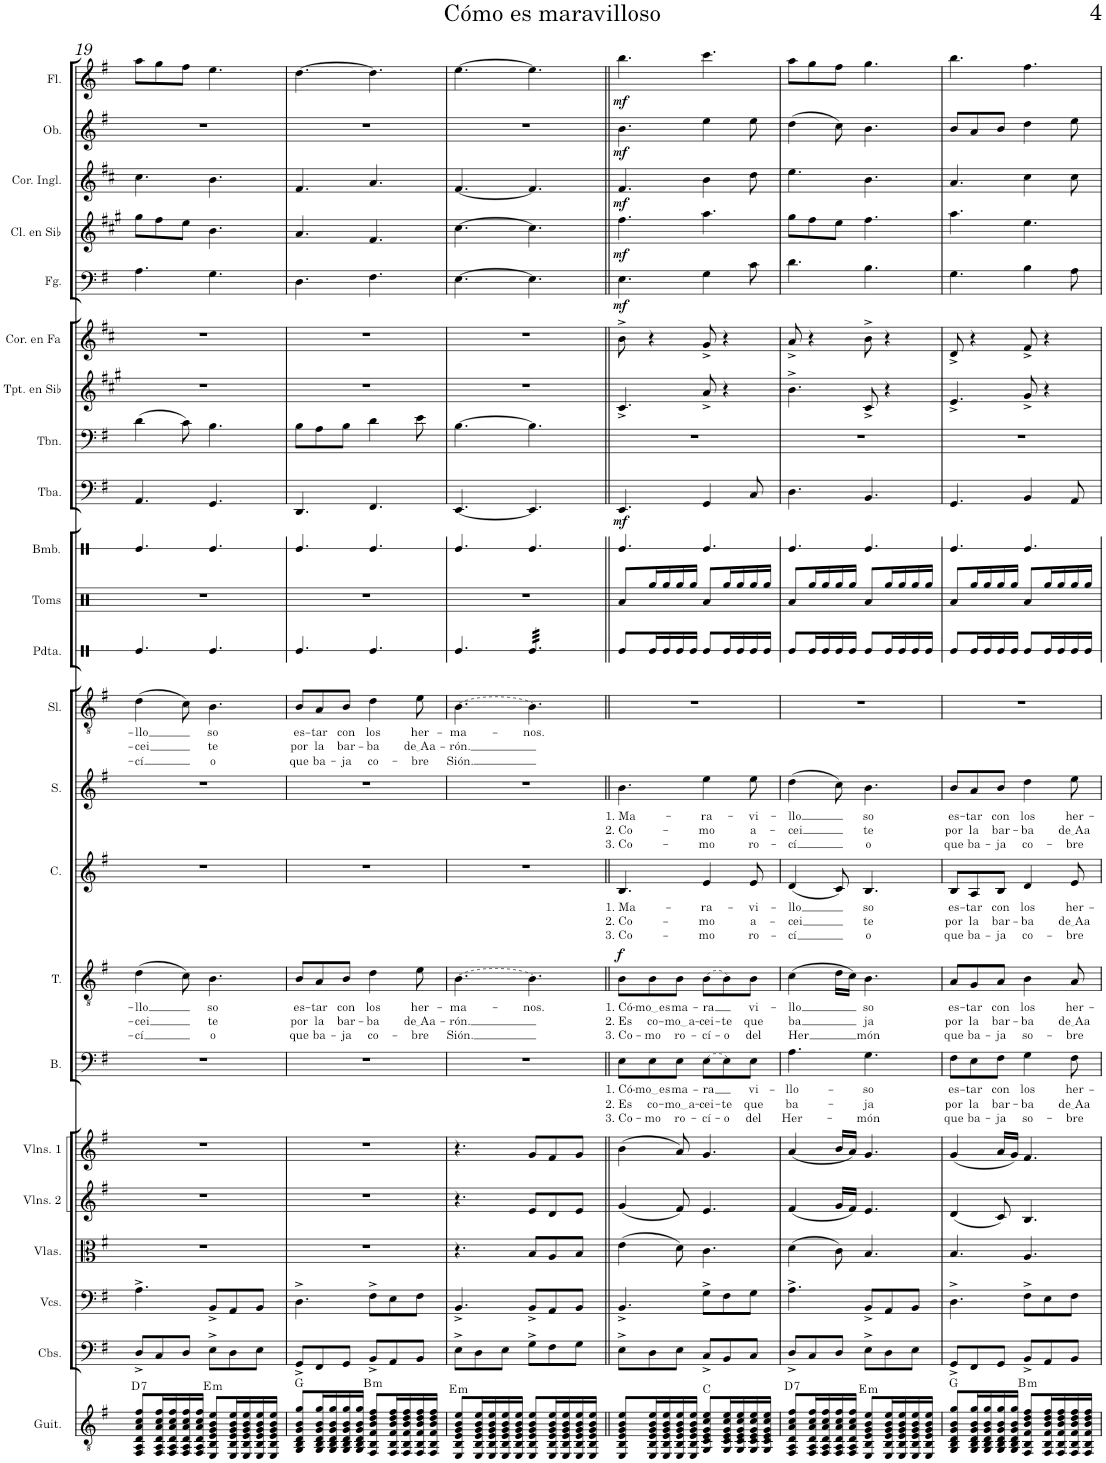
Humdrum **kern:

**kern	**harte	**kern	**kern	**kern	**kern	**kern	**kern	**text	**text	**text	**kern	**text	**text	**text	**dynam	**kern	**text	**text	**text	**kern	**text	**text	**text	**kern	**text	**text	**text	**kern	**kern	**kern	**kern	**dynam	**kern	**kern	**kern	**kern	**dynam	**kern	**dynam	**kern	**dynam	**kern	**dynam	**kern	**dynam
*part23	*part23	*part22	*part21	*part20	*part19	*part18	*part17	*part17	*part17	*part17	*part16	*part16	*part16	*part16	*part16	*part15	*part15	*part15	*part15	*part14	*part14	*part14	*part14	*part13	*part13	*part13	*part13	*part12	*part11	*part10	*part9	*part9	*part8	*part7	*part6	*part5	*part5	*part4	*part4	*part3	*part3	*part2	*part2	*part1	*part1
*staff23	*	*staff22	*staff21	*staff20	*staff19	*staff18	*staff17	*staff17	*staff17	*staff17	*staff16	*staff16	*staff16	*staff16	*staff16	*staff15	*staff15	*staff15	*staff15	*staff14	*staff14	*staff14	*staff14	*staff13	*staff13	*staff13	*staff13	*staff12	*staff11	*staff10	*staff9	*staff9	*staff8	*staff7	*staff6	*staff5	*staff5	*staff4	*staff4	*staff3	*staff3	*staff2	*staff2	*staff1	*staff1
*I"Guitarra clásica	*	*I"Contrabajos	*I"Violonchelos	*I"Violas	*I"Violines 2	*I"Violines 1	*I"Bajo	*	*	*	*I"Tenor	*	*	*	*	*I"Contralto	*	*	*	*I"Soprano	*	*	*	*I"Solista	*	*	*	*I"Pandereta	*I"Toms	*I"Bombo	*I"Tuba	*	*I"Trombón	*I"Trompeta en Sib	*I"Trompa en Fa	*I"Fagot	*	*I"Clarinete en Sib	*	*I"Corno inglés	*	*I"Oboe	*	*I"Flauta	*
*I'Guit.	*	*I'Cbs.	*I'Vcs.	*I'Vlas.	*I'Vlns. 2	*I'Vlns. 1	*I'B.	*	*	*	*I'T.	*	*	*	*	*I'C.	*	*	*	*I'S.	*	*	*	*I'Sl.	*	*	*	*I'Pdta.	*I'Toms	*I'Bmb.	*I'Tba.	*	*I'Tbn.	*I'Tpt. en Sib	*	*I'Fg.	*	*I'Cl. en Sib	*	*I'Cor. Ingl.	*	*I'Ob.	*	*I'Fl.	*
!!LO:PB:g=z
*clefGv2	*	*clefF4	*clefF4	*clefC3	*clefG2	*clefG2	*clefF4	*	*	*	*clefGv2	*	*	*	*	*clefG2	*	*	*	*clefG2	*	*	*	*clefGv2	*	*	*	*clefX	*clefX	*clefX	*clefF4	*	*clefF4	*clefG2	*clefG2	*clefF4	*	*clefG2	*	*clefG2	*	*clefG2	*	*clefG2	*
*	*	*Trd7c12	*	*	*	*	*	*	*	*	*	*	*	*	*	*	*	*	*	*	*	*	*	*	*	*	*	*	*	*	*	*	*	*Trd1c2	*Trd4c7	*	*	*Trd1c2	*	*Trd4c7	*	*	*	*	*
*k[f#]	*	*k[f#]	*k[f#]	*k[f#]	*k[f#]	*k[f#]	*k[f#]	*	*	*	*k[f#]	*	*	*	*	*k[f#]	*	*	*	*k[f#]	*	*	*	*k[f#]	*	*	*	*k[]	*k[]	*k[]	*k[f#]	*	*k[f#]	*k[f#c#g#]	*k[f#c#]	*k[f#]	*	*k[f#c#g#]	*	*k[f#c#]	*	*k[f#]	*	*k[f#]	*
*M6/8	*	*M6/8	*M6/8	*M6/8	*M6/8	*M6/8	*M6/8	*	*	*	*M6/8	*	*	*	*	*M6/8	*	*	*	*M6/8	*	*	*	*M6/8	*	*	*	*M6/8	*M6/8	*M6/8	*M6/8	*	*M6/8	*M6/8	*M6/8	*M6/8	*	*M6/8	*	*M6/8	*	*M6/8	*	*M6/8	*
=19	=19	=19	=19	=19	=19	=19	=19	=19	=19	=19	=19	=19	=19	=19	=19	=19	=19	=19	=19	=19	=19	=19	=19	=19	=19	=19	=19	=19	=19	=19	=19	=19	=19	=19	=19	=19	=19	=19	=19	=19	=19	=19	=19	=19	=19
!	!LO:H:kt=7	!	!	!	!	!	!	!	!	!	!	!LO:LY:b	!LO:LY:b	!LO:LY:b	!	!	!	!	!	!	!	!	!	!	!LO:LY:b	!LO:LY:b	!LO:LY:b	!	!	!	!	!	!	!	!	!	!	!	!	!	!	!	!	!	!
8FF#/ 8AA/ 8D/ 8A/ 8c/ 8f#/L	D:7	8D^/L	4.A^\	2.r	2.r	2.r	2.r	.	.	.	(4d\	-llo	-cei	-cí	.	2.r	.	.	.	2.r	.	.	.	(4d\	-llo	-cei	-cí	4.Re/	2.r	4.Re/	4.AA/	.	(4d\	2.r	2.r	4.A\	.	8gg#\L	.	4.cc#\	.	2.r	.	8aa\L	.
16FF#/ 16AA/ 16D/ 16A/ 16c/ 16f#/L	.	8C/	.	.	.	.	.	.	.	.	.	.	.	.	.	.	.	.	.	.	.	.	.	.	.	.	.	.	.	.	.	.	.	.	.	.	.	8ff#\	.	.	.	.	.	8gg\	.
16FF#/ 16AA/ 16D/ 16A/ 16c/ 16f#/	.	.	.	.	.	.	.	.	.	.	.	.	.	.	.	.	.	.	.	.	.	.	.	.	.	.	.	.	.	.	.	.	.	.	.	.	.	.	.	.	.	.	.	.	.
16FF#/ 16AA/ 16D/ 16A/ 16c/ 16f#/	.	8D/J	.	.	.	.	.	.	.	.	8c\)	.	.	.	.	.	.	.	.	.	.	.	.	8c\)	.	.	.	.	.	.	.	.	8c\)	.	.	.	.	8ee\J	.	.	.	.	.	8ff#\J	.
16FF#/ 16AA/ 16D/ 16A/ 16c/ 16f#/JJ	.	.	.	.	.	.	.	.	.	.	.	.	.	.	.	.	.	.	.	.	.	.	.	.	.	.	.	.	.	.	.	.	.	.	.	.	.	.	.	.	.	.	.	.	.
!	!LO:H:kt=m	!	!	!	!	!	!	!	!	!	!	!LO:LY:b	!LO:LY:b	!LO:LY:b	!	!	!	!	!	!	!	!	!	!	!LO:LY:b	!LO:LY:b	!LO:LY:b	!	!	!	!	!	!	!	!	!	!	!	!	!	!	!	!	!	!
8EE/ 8BB/ 8E/ 8G/ 8B/ 8e/L	E:min	8E^\L	8BB^/L	.	.	.	.	.	.	.	4.B\	so	te	o	.	.	.	.	.	.	.	.	.	4.B\	so	te	o	4.Re/	.	4.Re/	4.GG/	.	4.B\	.	.	4.G\	.	4.b\	.	4.b\	.	.	.	4.ee\	.
16EE/ 16BB/ 16E/ 16G/ 16B/ 16e/L	.	8D\	8AA/	.	.	.	.	.	.	.	.	.	.	.	.	.	.	.	.	.	.	.	.	.	.	.	.	.	.	.	.	.	.	.	.	.	.	.	.	.	.	.	.	.	.
16EE/ 16BB/ 16E/ 16G/ 16B/ 16e/	.	.	.	.	.	.	.	.	.	.	.	.	.	.	.	.	.	.	.	.	.	.	.	.	.	.	.	.	.	.	.	.	.	.	.	.	.	.	.	.	.	.	.	.	.
16EE/ 16BB/ 16E/ 16G/ 16B/ 16e/	.	8E\J	8BB/J	.	.	.	.	.	.	.	.	.	.	.	.	.	.	.	.	.	.	.	.	.	.	.	.	.	.	.	.	.	.	.	.	.	.	.	.	.	.	.	.	.	.
16EE/ 16BB/ 16E/ 16G/ 16B/ 16e/JJ	.	.	.	.	.	.	.	.	.	.	.	.	.	.	.	.	.	.	.	.	.	.	.	.	.	.	.	.	.	.	.	.	.	.	.	.	.	.	.	.	.	.	.	.	.
=20	=20	=20	=20	=20	=20	=20	=20	=20	=20	=20	=20	=20	=20	=20	=20	=20	=20	=20	=20	=20	=20	=20	=20	=20	=20	=20	=20	=20	=20	=20	=20	=20	=20	=20	=20	=20	=20	=20	=20	=20	=20	=20	=20	=20	=20
!	!	!	!	!	!	!	!	!	!	!	!	!LO:LY:b	!LO:LY:b	!LO:LY:b	!	!	!	!	!	!	!	!	!	!	!LO:LY:b	!LO:LY:b	!LO:LY:b	!	!	!	!	!	!	!	!	!	!	!	!	!	!	!	!	!	!
8GG/ 8BB/ 8D/ 8G/ 8B/ 8g/L	G:maj	8GG^/L	4.D^\	2.r	2.r	2.r	2.r	.	.	.	8B/L	es-	por	que	.	2.r	.	.	.	2.r	.	.	.	8B/L	es-	por	que	4.Re/	2.r	4.Re/	4.DD/	.	8B\L	2.r	2.r	4.D\	.	4.a/	.	4.f#/	.	2.r	.	[4.dd\	.
!	!	!	!	!	!	!	!	!	!	!	!	!LO:LY:b	!LO:LY:b	!LO:LY:b	!	!	!	!	!	!	!	!	!	!	!LO:LY:b	!LO:LY:b	!LO:LY:b	!	!	!	!	!	!	!	!	!	!	!	!	!	!	!	!	!	!
16GG/ 16BB/ 16D/ 16G/ 16B/ 16g/L	.	8FF#/	.	.	.	.	.	.	.	.	8A/	-tar	la	ba-	.	.	.	.	.	.	.	.	.	8A/	-tar	la	ba-	.	.	.	.	.	8A\	.	.	.	.	.	.	.	.	.	.	.	.
16GG/ 16BB/ 16D/ 16G/ 16B/ 16g/	.	.	.	.	.	.	.	.	.	.	.	.	.	.	.	.	.	.	.	.	.	.	.	.	.	.	.	.	.	.	.	.	.	.	.	.	.	.	.	.	.	.	.	.	.
!	!	!	!	!	!	!	!	!	!	!	!	!LO:LY:b	!LO:LY:b	!LO:LY:b	!	!	!	!	!	!	!	!	!	!	!LO:LY:b	!LO:LY:b	!LO:LY:b	!	!	!	!	!	!	!	!	!	!	!	!	!	!	!	!	!	!
16GG/ 16BB/ 16D/ 16G/ 16B/ 16g/	.	8GG/J	.	.	.	.	.	.	.	.	8B/J	con	bar-	-ja	.	.	.	.	.	.	.	.	.	8B/J	con	bar-	-ja	.	.	.	.	.	8B\J	.	.	.	.	.	.	.	.	.	.	.	.
16GG/ 16BB/ 16D/ 16G/ 16B/ 16g/JJ	.	.	.	.	.	.	.	.	.	.	.	.	.	.	.	.	.	.	.	.	.	.	.	.	.	.	.	.	.	.	.	.	.	.	.	.	.	.	.	.	.	.	.	.	.
!	!LO:H:kt=m	!	!	!	!	!	!	!	!	!	!	!LO:LY:b	!LO:LY:b	!LO:LY:b	!	!	!	!	!	!	!	!	!	!	!LO:LY:b	!LO:LY:b	!LO:LY:b	!	!	!	!	!	!	!	!	!	!	!	!	!	!	!	!	!	!
8FF#/ 8BB/ 8F#/ 8B/ 8d/ 8f#/L	B:min	8BB^/L	8F#^\L	.	.	.	.	.	.	.	4d\	los	-ba	co-	.	.	.	.	.	.	.	.	.	4d\	los	-ba	co-	4.Re/	.	4.Re/	4.FF#/	.	4d\	.	.	4.F#\	.	4.f#/	.	4.a/	.	.	.	4.dd\]	.
16FF#/ 16BB/ 16F#/ 16B/ 16d/ 16f#/L	.	8AA/	8E\	.	.	.	.	.	.	.	.	.	.	.	.	.	.	.	.	.	.	.	.	.	.	.	.	.	.	.	.	.	.	.	.	.	.	.	.	.	.	.	.	.	.
16FF#/ 16BB/ 16F#/ 16B/ 16d/ 16f#/	.	.	.	.	.	.	.	.	.	.	.	.	.	.	.	.	.	.	.	.	.	.	.	.	.	.	.	.	.	.	.	.	.	.	.	.	.	.	.	.	.	.	.	.	.
!	!	!	!	!	!	!	!	!	!	!	!	!LO:LY:b	!LO:LY:b	!LO:LY:b	!	!	!	!	!	!	!	!	!	!	!LO:LY:b	!LO:LY:b	!LO:LY:b	!	!	!	!	!	!	!	!	!	!	!	!	!	!	!	!	!	!
16FF#/ 16BB/ 16F#/ 16B/ 16d/ 16f#/	.	8BB/J	8F#\J	.	.	.	.	.	.	.	8e\	her-	de Aa	-bre	.	.	.	.	.	.	.	.	.	8e\	her-	de Aa	-bre	.	.	.	.	.	8e\	.	.	.	.	.	.	.	.	.	.	.	.
16FF#/ 16BB/ 16F#/ 16B/ 16d/ 16f#/JJ	.	.	.	.	.	.	.	.	.	.	.	.	.	.	.	.	.	.	.	.	.	.	.	.	.	.	.	.	.	.	.	.	.	.	.	.	.	.	.	.	.	.	.	.	.
=21	=21	=21	=21	=21	=21	=21	=21	=21	=21	=21	=21	=21	=21	=21	=21	=21	=21	=21	=21	=21	=21	=21	=21	=21	=21	=21	=21	=21	=21	=21	=21	=21	=21	=21	=21	=21	=21	=21	=21	=21	=21	=21	=21	=21	=21
!	!LO:H:kt=m	!	!	!	!	!	!	!	!	!	!LO:T:dash	!LO:LY:b	!LO:LY:b	!LO:LY:b	!	!	!	!	!	!	!	!	!	!LO:T:dash	!LO:LY:b	!LO:LY:b	!LO:LY:b	!	!	!	!	!	!	!	!	!	!	!	!	!	!	!	!	!	!
8EE/ 8BB/ 8E/ 8G/ 8B/ 8e/L	E:min	8E^\L	4.BB^/	4.r	4.r	4.r	2.r	.	.	.	[4.B\	-ma-	-rón.	Sión.	.	2.r	.	.	.	2.r	.	.	.	[4.B\	-ma-	-rón.	Sión.	4.Re/	2.r	4.Re/	[4.EE/	.	[4.B\	2.r	2.r	[4.E\	.	[4.cc#\	.	[4.f#/	.	2.r	.	[4.ee\	.
16EE/ 16BB/ 16E/ 16G/ 16B/ 16e/L	.	8D\	.	.	.	.	.	.	.	.	.	.	.	.	.	.	.	.	.	.	.	.	.	.	.	.	.	.	.	.	.	.	.	.	.	.	.	.	.	.	.	.	.	.	.
16EE/ 16BB/ 16E/ 16G/ 16B/ 16e/	.	.	.	.	.	.	.	.	.	.	.	.	.	.	.	.	.	.	.	.	.	.	.	.	.	.	.	.	.	.	.	.	.	.	.	.	.	.	.	.	.	.	.	.	.
16EE/ 16BB/ 16E/ 16G/ 16B/ 16e/	.	8E\J	.	.	.	.	.	.	.	.	.	.	.	.	.	.	.	.	.	.	.	.	.	.	.	.	.	.	.	.	.	.	.	.	.	.	.	.	.	.	.	.	.	.	.
16EE/ 16BB/ 16E/ 16G/ 16B/ 16e/JJ	.	.	.	.	.	.	.	.	.	.	.	.	.	.	.	.	.	.	.	.	.	.	.	.	.	.	.	.	.	.	.	.	.	.	.	.	.	.	.	.	.	.	.	.	.
!	!	!	!	!	!	!	!	!	!	!	!	!LO:LY:b	!	!	!	!	!	!	!	!	!	!	!	!	!LO:LY:b	!	!	!	!	!	!	!	!	!	!	!	!	!	!	!	!	!	!	!	!
*	*	*	*	*	*	*	*	*	*	*	*	*	*	*	*	*	*	*	*	*	*	*	*	*	*	*	*	*tremolo	*	*	*	*	*	*	*	*	*	*	*	*	*	*	*	*	*
8EE/ 8BB/ 8E/ 8G/ 8B/ 8e/L	.	8G^\L	8BB^/L	8B/L	8e/L	8g/L	.	.	.	.	4.B\]	-nos.	.	.	.	.	.	.	.	.	.	.	.	4.B\]	-nos.	.	.	32Re/LLL	.	4.Re/	4.EE/]	.	4.B\]	.	.	4.E\]	.	4.cc#\]	.	4.f#/]	.	.	.	4.ee\]	.
.	.	.	.	.	.	.	.	.	.	.	.	.	.	.	.	.	.	.	.	.	.	.	.	.	.	.	.	32Re/	.	.	.	.	.	.	.	.	.	.	.	.	.	.	.	.	.
.	.	.	.	.	.	.	.	.	.	.	.	.	.	.	.	.	.	.	.	.	.	.	.	.	.	.	.	32Re/	.	.	.	.	.	.	.	.	.	.	.	.	.	.	.	.	.
.	.	.	.	.	.	.	.	.	.	.	.	.	.	.	.	.	.	.	.	.	.	.	.	.	.	.	.	32Re/	.	.	.	.	.	.	.	.	.	.	.	.	.	.	.	.	.
16EE/ 16BB/ 16E/ 16G/ 16B/ 16e/L	.	8F#\	8AA/	8A/	8d/	8f#/	.	.	.	.	.	.	.	.	.	.	.	.	.	.	.	.	.	.	.	.	.	32Re/	.	.	.	.	.	.	.	.	.	.	.	.	.	.	.	.	.
.	.	.	.	.	.	.	.	.	.	.	.	.	.	.	.	.	.	.	.	.	.	.	.	.	.	.	.	32Re/	.	.	.	.	.	.	.	.	.	.	.	.	.	.	.	.	.
16EE/ 16BB/ 16E/ 16G/ 16B/ 16e/	.	.	.	.	.	.	.	.	.	.	.	.	.	.	.	.	.	.	.	.	.	.	.	.	.	.	.	32Re/	.	.	.	.	.	.	.	.	.	.	.	.	.	.	.	.	.
.	.	.	.	.	.	.	.	.	.	.	.	.	.	.	.	.	.	.	.	.	.	.	.	.	.	.	.	32Re/	.	.	.	.	.	.	.	.	.	.	.	.	.	.	.	.	.
16EE/ 16BB/ 16E/ 16G/ 16B/ 16e/	.	8G\J	8BB/J	8B/J	8e/J	8g/J	.	.	.	.	.	.	.	.	.	.	.	.	.	.	.	.	.	.	.	.	.	32Re/	.	.	.	.	.	.	.	.	.	.	.	.	.	.	.	.	.
.	.	.	.	.	.	.	.	.	.	.	.	.	.	.	.	.	.	.	.	.	.	.	.	.	.	.	.	32Re/	.	.	.	.	.	.	.	.	.	.	.	.	.	.	.	.	.
16EE/ 16BB/ 16E/ 16G/ 16B/ 16e/JJ	.	.	.	.	.	.	.	.	.	.	.	.	.	.	.	.	.	.	.	.	.	.	.	.	.	.	.	32Re/	.	.	.	.	.	.	.	.	.	.	.	.	.	.	.	.	.
.	.	.	.	.	.	.	.	.	.	.	.	.	.	.	.	.	.	.	.	.	.	.	.	.	.	.	.	32Re/JJJ	.	.	.	.	.	.	.	.	.	.	.	.	.	.	.	.	.
*	*	*	*	*	*	*	*	*	*	*	*	*	*	*	*	*	*	*	*	*	*	*	*	*	*	*	*	*Xtremolo	*	*	*	*	*	*	*	*	*	*	*	*	*	*	*	*	*
=22||	=22||	=22||	=22||	=22||	=22||	=22||	=22||	=22||	=22||	=22||	=22||	=22||	=22||	=22||	=22||	=22||	=22||	=22||	=22||	=22||	=22||	=22||	=22||	=22||	=22||	=22||	=22||	=22||	=22||	=22||	=22||	=22||	=22||	=22||	=22||	=22||	=22||	=22||	=22||	=22||	=22||	=22||	=22||	=22||	=22||
!	!	!	!	!	!	!	!	!LO:LY:b	!LO:LY:b	!LO:LY:b	!	!LO:LY:b	!LO:LY:b	!LO:LY:b	!LO:DY:a	!	!LO:LY:b	!LO:LY:b	!LO:LY:b	!	!LO:LY:b	!LO:LY:b	!LO:LY:b	!	!	!	!	!	!	!	!	!LO:DY:b	!	!	!	!	!LO:DY:b	!	!LO:DY:b	!	!LO:DY:b	!	!LO:DY:b	!	!LO:DY:b
8EE/ 8BB/ 8E/ 8G/ 8B/ 8e/L	.	8E^\L	4.BB^/	(4e\	(4g/	(4b\	8E\L	1. Có-	2. Es	3. Co-	8B\L	1. Có-	2. Es	3. Co-	f	4.B/	1. Ma-	2. Co-	3. Co-	4.b\	1. Ma-	2. Co-	3. Co-	2.r	.	.	.	8Re/L	8Ra/L	4.Re/	4.EE/	mf	2.r	4.c#^/	8b^\	4.E\	mf	4.ff#\	mf	4.f#/	mf	4.b\	mf	4.bb\	mf
!	!	!	!	!	!	!	!	!LO:LY:b	!LO:LY:b	!LO:LY:b	!	!LO:LY:b	!LO:LY:b	!LO:LY:b	!	!	!	!	!	!	!	!	!	!	!	!	!	!	!	!	!	!	!	!	!	!	!	!	!	!	!	!	!	!	!
16EE/ 16BB/ 16E/ 16G/ 16B/ 16e/L	.	8D\	.	.	.	.	8E\	mo es	co-	-mo	8B\	mo es	co-	-mo	.	.	.	.	.	.	.	.	.	.	.	.	.	16Re/L	16Rgg/L	.	.	.	.	.	4r	.	.	.	.	.	.	.	.	.	.
16EE/ 16BB/ 16E/ 16G/ 16B/ 16e/	.	.	.	.	.	.	.	.	.	.	.	.	.	.	.	.	.	.	.	.	.	.	.	.	.	.	.	16Re/	16Rgg/	.	.	.	.	.	.	.	.	.	.	.	.	.	.	.	.
!	!	!	!	!	!	!	!	!LO:LY:b	!LO:LY:b	!LO:LY:b	!	!LO:LY:b	!LO:LY:b	!LO:LY:b	!	!	!	!	!	!	!	!	!	!	!	!	!	!	!	!	!	!	!	!	!	!	!	!	!	!	!	!	!	!	!
16EE/ 16BB/ 16E/ 16G/ 16B/ 16e/	.	8E\J	.	8d\)	8f#/)	8a/)	8E\J	ma-	mo a	ro-	8B\J	ma-	mo a	ro-	.	.	.	.	.	.	.	.	.	.	.	.	.	16Re/	16Rgg/	.	.	.	.	.	.	.	.	.	.	.	.	.	.	.	.
16EE/ 16BB/ 16E/ 16G/ 16B/ 16e/JJ	.	.	.	.	.	.	.	.	.	.	.	.	.	.	.	.	.	.	.	.	.	.	.	.	.	.	.	16Re/JJ	16Rgg/JJ	.	.	.	.	.	.	.	.	.	.	.	.	.	.	.	.
!	!	!	!	!	!	!	!LO:T:dash	!LO:LY:b	!LO:LY:b	!LO:LY:b	!LO:T:dash	!LO:LY:b	!LO:LY:b	!LO:LY:b	!	!	!LO:LY:b	!LO:LY:b	!LO:LY:b	!	!LO:LY:b	!LO:LY:b	!LO:LY:b	!	!	!	!	!	!	!	!	!	!	!	!	!	!	!	!	!	!	!	!	!	!
8GG/ 8C/ 8E/ 8G/ 8c/ 8e/L	C:maj	8C^/L	8G^\L	4.c\	4.e/	4.g/	[8E\L	-ra	-cei-	-cí-	[8B\L	-ra	-cei-	-cí-	.	4e/	-ra-	-mo	-mo	4ee\	-ra-	-mo	-mo	.	.	.	.	8Re/L	8Ra/L	4.Re/	4GG/	.	.	8a^/	8g^/	4G\	.	4.aa\	.	4b\	.	4ee\	.	4.ccc\	.
!	!	!	!	!	!	!	!	!	!LO:LY:b	!LO:LY:b	!	!	!LO:LY:b	!LO:LY:b	!	!	!	!	!	!	!	!	!	!	!	!	!	!	!	!	!	!	!	!	!	!	!	!	!	!	!	!	!	!	!
16GG/ 16C/ 16E/ 16G/ 16c/ 16e/L	.	8BB/	8F#\	.	.	.	8E\]	.	-te	-o	8B\]	.	-te	-o	.	.	.	.	.	.	.	.	.	.	.	.	.	16Re/L	16Rgg/L	.	.	.	.	4r	4r	.	.	.	.	.	.	.	.	.	.
16GG/ 16C/ 16E/ 16G/ 16c/ 16e/	.	.	.	.	.	.	.	.	.	.	.	.	.	.	.	.	.	.	.	.	.	.	.	.	.	.	.	16Re/	16Rgg/	.	.	.	.	.	.	.	.	.	.	.	.	.	.	.	.
!	!	!	!	!	!	!	!	!LO:LY:b	!LO:LY:b	!LO:LY:b	!	!LO:LY:b	!LO:LY:b	!LO:LY:b	!	!	!LO:LY:b	!LO:LY:b	!LO:LY:b	!	!LO:LY:b	!LO:LY:b	!LO:LY:b	!	!	!	!	!	!	!	!	!	!	!	!	!	!	!	!	!	!	!	!	!	!
16GG/ 16C/ 16E/ 16G/ 16c/ 16e/	.	8C/J	8G\J	.	.	.	8E\J	vi-	que	del	8B\J	vi-	que	del	.	8e/	-vi-	a-	ro-	8ee\	-vi-	a-	ro-	.	.	.	.	16Re/	16Rgg/	.	8C/	.	.	.	.	8c\	.	.	.	8dd\	.	8ee\	.	.	.
16GG/ 16C/ 16E/ 16G/ 16c/ 16e/JJ	.	.	.	.	.	.	.	.	.	.	.	.	.	.	.	.	.	.	.	.	.	.	.	.	.	.	.	16Re/JJ	16Rgg/JJ	.	.	.	.	.	.	.	.	.	.	.	.	.	.	.	.
=23	=23	=23	=23	=23	=23	=23	=23	=23	=23	=23	=23	=23	=23	=23	=23	=23	=23	=23	=23	=23	=23	=23	=23	=23	=23	=23	=23	=23	=23	=23	=23	=23	=23	=23	=23	=23	=23	=23	=23	=23	=23	=23	=23	=23	=23
!	!LO:H:kt=7	!	!	!	!	!	!	!LO:LY:b	!LO:LY:b	!LO:LY:b	!	!LO:LY:b	!LO:LY:b	!LO:LY:b	!	!	!LO:LY:b	!LO:LY:b	!LO:LY:b	!	!LO:LY:b	!LO:LY:b	!LO:LY:b	!	!	!	!	!	!	!	!	!	!	!	!	!	!	!	!	!	!	!	!	!	!
8FF#/ 8AA/ 8D/ 8A/ 8c/ 8f#/L	D:7	8D^/L	4.A^\	(4d\	(4f#/	(4a/	4.A\	-llo-	ba-	Her-	(4c\	-llo	ba	Her	.	(4d/	-llo	-cei	-cí	(4dd\	-llo	-cei	-cí	2.r	.	.	.	8Re/L	8Ra/L	4.Re/	4.D\	.	2.r	4.b^\	8a^/	4.d\	.	8gg#\L	.	4.ee\	.	(4dd\	.	8aa\L	.
16FF#/ 16AA/ 16D/ 16A/ 16c/ 16f#/L	.	8C/	.	.	.	.	.	.	.	.	.	.	.	.	.	.	.	.	.	.	.	.	.	.	.	.	.	16Re/L	16Rgg/L	.	.	.	.	.	4r	.	.	8ff#\	.	.	.	.	.	8gg\	.
16FF#/ 16AA/ 16D/ 16A/ 16c/ 16f#/	.	.	.	.	.	.	.	.	.	.	.	.	.	.	.	.	.	.	.	.	.	.	.	.	.	.	.	16Re/	16Rgg/	.	.	.	.	.	.	.	.	.	.	.	.	.	.	.	.
16FF#/ 16AA/ 16D/ 16A/ 16c/ 16f#/	.	8D/J	.	8c\)	16g/LL	16b/LL	.	.	.	.	16d\LL	.	.	.	.	8c/)	.	.	.	8cc\)	.	.	.	.	.	.	.	16Re/	16Rgg/	.	.	.	.	.	.	.	.	8ee\J	.	.	.	8cc\)	.	8ff#\J	.
16FF#/ 16AA/ 16D/ 16A/ 16c/ 16f#/JJ	.	.	.	.	16f#/JJ)	16a/JJ)	.	.	.	.	16c\JJ)	.	.	.	.	.	.	.	.	.	.	.	.	.	.	.	.	16Re/JJ	16Rgg/JJ	.	.	.	.	.	.	.	.	.	.	.	.	.	.	.	.
!	!LO:H:kt=m	!	!	!	!	!	!	!LO:LY:b	!LO:LY:b	!LO:LY:b	!	!LO:LY:b	!LO:LY:b	!LO:LY:b	!	!	!LO:LY:b	!LO:LY:b	!LO:LY:b	!	!LO:LY:b	!LO:LY:b	!LO:LY:b	!	!	!	!	!	!	!	!	!	!	!	!	!	!	!	!	!	!	!	!	!	!
8EE/ 8BB/ 8E/ 8G/ 8B/ 8e/L	E:min	8E^\L	8BB^/L	4.B/	4.e/	4.g/	4.G\	-so	-ja	-món	4.B\	so	ja	món	.	4.B/	so	te	o	4.b\	so	te	o	.	.	.	.	8Re/L	8Ra/L	4.Re/	4.BB/	.	.	8c#^/	8b^\	4.B\	.	4.ff#\	.	4.b\	.	4.b\	.	4.gg\	.
16EE/ 16BB/ 16E/ 16G/ 16B/ 16e/L	.	8D\	8AA/	.	.	.	.	.	.	.	.	.	.	.	.	.	.	.	.	.	.	.	.	.	.	.	.	16Re/L	16Rgg/L	.	.	.	.	4r	4r	.	.	.	.	.	.	.	.	.	.
16EE/ 16BB/ 16E/ 16G/ 16B/ 16e/	.	.	.	.	.	.	.	.	.	.	.	.	.	.	.	.	.	.	.	.	.	.	.	.	.	.	.	16Re/	16Rgg/	.	.	.	.	.	.	.	.	.	.	.	.	.	.	.	.
16EE/ 16BB/ 16E/ 16G/ 16B/ 16e/	.	8E\J	8BB/J	.	.	.	.	.	.	.	.	.	.	.	.	.	.	.	.	.	.	.	.	.	.	.	.	16Re/	16Rgg/	.	.	.	.	.	.	.	.	.	.	.	.	.	.	.	.
16EE/ 16BB/ 16E/ 16G/ 16B/ 16e/JJ	.	.	.	.	.	.	.	.	.	.	.	.	.	.	.	.	.	.	.	.	.	.	.	.	.	.	.	16Re/JJ	16Rgg/JJ	.	.	.	.	.	.	.	.	.	.	.	.	.	.	.	.
=24	=24	=24	=24	=24	=24	=24	=24	=24	=24	=24	=24	=24	=24	=24	=24	=24	=24	=24	=24	=24	=24	=24	=24	=24	=24	=24	=24	=24	=24	=24	=24	=24	=24	=24	=24	=24	=24	=24	=24	=24	=24	=24	=24	=24	=24
!	!	!	!	!	!	!	!	!LO:LY:b	!LO:LY:b	!LO:LY:b	!	!LO:LY:b	!LO:LY:b	!LO:LY:b	!	!	!LO:LY:b	!LO:LY:b	!LO:LY:b	!	!LO:LY:b	!LO:LY:b	!LO:LY:b	!	!	!	!	!	!	!	!	!	!	!	!	!	!	!	!	!	!	!	!	!	!
8GG/ 8BB/ 8D/ 8G/ 8B/ 8g/L	G:maj	8GG^/L	4.D^\	4.B/	(4d/	(4g/	8F#\L	es-	por	que	8A/L	es-	por	que	.	8B/L	es-	por	que	8b/L	es-	por	que	2.r	.	.	.	8Re/L	8Ra/L	4.Re/	4.GG/	.	2.r	4.e^/	8d^/	4.G\	.	4.aa\	.	4.a/	.	8b/L	.	4.bb\	.
!	!	!	!	!	!	!	!	!LO:LY:b	!LO:LY:b	!LO:LY:b	!	!LO:LY:b	!LO:LY:b	!LO:LY:b	!	!	!LO:LY:b	!LO:LY:b	!LO:LY:b	!	!LO:LY:b	!LO:LY:b	!LO:LY:b	!	!	!	!	!	!	!	!	!	!	!	!	!	!	!	!	!	!	!	!	!	!
16GG/ 16BB/ 16D/ 16G/ 16B/ 16g/L	.	8FF#/	.	.	.	.	8E\	-tar	la	ba-	8G/	-tar	la	ba-	.	8A/	-tar	la	ba-	8a/	-tar	la	ba-	.	.	.	.	16Re/L	16Rgg/L	.	.	.	.	.	4r	.	.	.	.	.	.	8a/	.	.	.
16GG/ 16BB/ 16D/ 16G/ 16B/ 16g/	.	.	.	.	.	.	.	.	.	.	.	.	.	.	.	.	.	.	.	.	.	.	.	.	.	.	.	16Re/	16Rgg/	.	.	.	.	.	.	.	.	.	.	.	.	.	.	.	.
!	!	!	!	!	!	!	!	!LO:LY:b	!LO:LY:b	!LO:LY:b	!	!LO:LY:b	!LO:LY:b	!LO:LY:b	!	!	!LO:LY:b	!LO:LY:b	!LO:LY:b	!	!LO:LY:b	!LO:LY:b	!LO:LY:b	!	!	!	!	!	!	!	!	!	!	!	!	!	!	!	!	!	!	!	!	!	!
16GG/ 16BB/ 16D/ 16G/ 16B/ 16g/	.	8GG/J	.	.	8c/)	16a/LL	8F#\J	con	bar-	-ja	8A/J	con	bar-	-ja	.	8B/J	con	bar-	-ja	8b/J	con	bar-	-ja	.	.	.	.	16Re/	16Rgg/	.	.	.	.	.	.	.	.	.	.	.	.	8b/J	.	.	.
16GG/ 16BB/ 16D/ 16G/ 16B/ 16g/JJ	.	.	.	.	.	16g/JJ)	.	.	.	.	.	.	.	.	.	.	.	.	.	.	.	.	.	.	.	.	.	16Re/JJ	16Rgg/JJ	.	.	.	.	.	.	.	.	.	.	.	.	.	.	.	.
!	!LO:H:kt=m	!	!	!	!	!	!	!LO:LY:b	!LO:LY:b	!LO:LY:b	!	!LO:LY:b	!LO:LY:b	!LO:LY:b	!	!	!LO:LY:b	!LO:LY:b	!LO:LY:b	!	!LO:LY:b	!LO:LY:b	!LO:LY:b	!	!	!	!	!	!	!	!	!	!	!	!	!	!	!	!	!	!	!	!	!	!
8FF#/ 8BB/ 8F#/ 8B/ 8d/ 8f#/L	B:min	8BB^/L	8F#^\L	4.A/	4.B/	4.f#/	4G\	-los	-ba	so-	4B\	-los	-ba	so-	.	4d/	los	-ba	co-	4dd\	los	-ba	co-	.	.	.	.	8Re/L	8Ra/L	4.Re/	4BB/	.	.	8g#^/	8f#^/	4B\	.	4.ee\	.	4cc#\	.	4dd\	.	4.ff#\	.
16FF#/ 16BB/ 16F#/ 16B/ 16d/ 16f#/L	.	8AA/	8E\	.	.	.	.	.	.	.	.	.	.	.	.	.	.	.	.	.	.	.	.	.	.	.	.	16Re/L	16Rgg/L	.	.	.	.	4r	4r	.	.	.	.	.	.	.	.	.	.
16FF#/ 16BB/ 16F#/ 16B/ 16d/ 16f#/	.	.	.	.	.	.	.	.	.	.	.	.	.	.	.	.	.	.	.	.	.	.	.	.	.	.	.	16Re/	16Rgg/	.	.	.	.	.	.	.	.	.	.	.	.	.	.	.	.
!	!	!	!	!	!	!	!	!LO:LY:b	!LO:LY:b	!LO:LY:b	!	!LO:LY:b	!LO:LY:b	!LO:LY:b	!	!	!LO:LY:b	!LO:LY:b	!LO:LY:b	!	!LO:LY:b	!LO:LY:b	!LO:LY:b	!	!	!	!	!	!	!	!	!	!	!	!	!	!	!	!	!	!	!	!	!	!
16FF#/ 16BB/ 16F#/ 16B/ 16d/ 16f#/	.	8BB/J	8F#\J	.	.	.	8F#\	her-	de Aa	-bre	8A/	her-	de Aa	-bre	.	8e/	her-	de Aa	-bre	8ee\	her-	de Aa	-bre	.	.	.	.	16Re/	16Rgg/	.	8AA/	.	.	.	.	8A\	.	.	.	8cc#\	.	8ee\	.	.	.
16FF#/ 16BB/ 16F#/ 16B/ 16d/ 16f#/JJ	.	.	.	.	.	.	.	.	.	.	.	.	.	.	.	.	.	.	.	.	.	.	.	.	.	.	.	16Re/JJ	16Rgg/JJ	.	.	.	.	.	.	.	.	.	.	.	.	.	.	.	.
=	=	=	=	=	=	=	=	=	=	=	=	=	=	=	=	=	=	=	=	=	=	=	=	=	=	=	=	=	=	=	=	=	=	=	=	=	=	=	=	=	=	=	=	=	=
*-	*-	*-	*-	*-	*-	*-	*-	*-	*-	*-	*-	*-	*-	*-	*-	*-	*-	*-	*-	*-	*-	*-	*-	*-	*-	*-	*-	*-	*-	*-	*-	*-	*-	*-	*-	*-	*-	*-	*-	*-	*-	*-	*-	*-	*-
